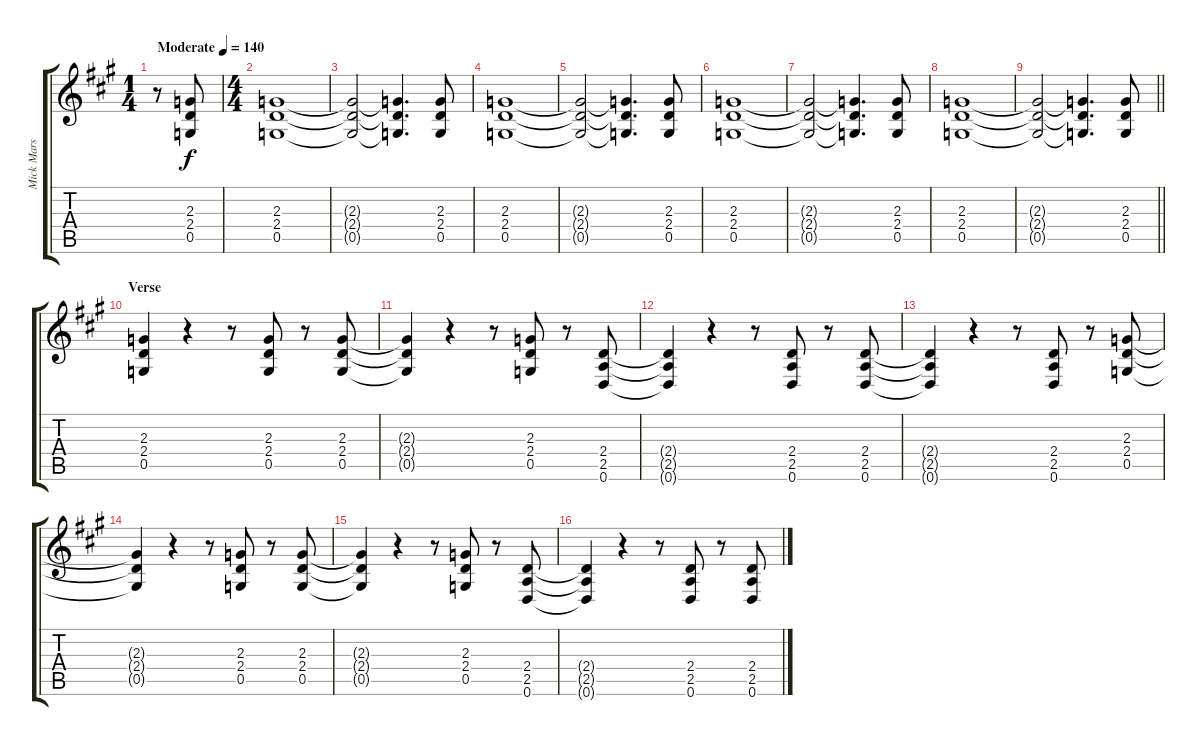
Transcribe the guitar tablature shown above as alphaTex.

\track ("Mick Mars - Rhytm - Guitar II" "Mick Mars ") {instrument distortionguitar}
\staff {score tabs}
\tuning (D4 A3 F3 C3 G2 D2) {hide}
\ts (1 4)
\tempo (140 "Moderate")
\clef g2
\ks a
r.8{dy f instrument distortionguitar} (2.3 2.4 0.5).8 |
\ts (4 4)
(2.3 2.4 0.5).1 |
(2.3{t} 2.4{t} 0.5{t}).2 (2.3{t} 2.4{t} 0.5{t}).4{d} (2.3 2.4 0.5).8 |
(2.3 2.4 0.5).1 |
(2.3{t} 2.4{t} 0.5{t}).2 (2.3{t} 2.4{t} 0.5{t}).4{d} (2.3 2.4 0.5).8 |
(2.3 2.4 0.5).1 |
(2.3{t} 2.4{t} 0.5{t}).2 (2.3{t} 2.4{t} 0.5{t}).4{d} (2.3 2.4 0.5).8 |
(2.3 2.4 0.5).1 |
\barLineRight lightlight
(2.3{t} 2.4{t} 0.5{t}).2 (2.3{t} 2.4{t} 0.5{t}).4{d} (2.3 2.4 0.5).8 |
\section ("" "Verse")
(2.3 2.4 0.5).4 r.4 r.8 (2.3 2.4 0.5).8 r.8 (2.3 2.4 0.5).8 |
(2.3{t} 2.4{t} 0.5{t}).4 r.4 r.8 (2.3 2.4 0.5).8 r.8 (2.4 2.5 0.6).8 |
(2.4{t} 2.5{t} 0.6{t}).4 r.4 r.8 (2.4 2.5 0.6).8 r.8 (2.4 2.5 0.6).8 |
(2.4{t} 2.5{t} 0.6{t}).4 r.4 r.8 (2.4 2.5 0.6).8 r.8 (2.3 2.4 0.5).8 |
(2.3{t} 2.4{t} 0.5{t}).4 r.4 r.8 (2.3 2.4 0.5).8 r.8 (2.3 2.4 0.5).8 |
(2.3{t} 2.4{t} 0.5{t}).4 r.4 r.8 (2.3 2.4 0.5).8 r.8 (2.4 2.5 0.6).8 |
(2.4{t} 2.5{t} 0.6{t}).4 r.4 r.8 (2.4 2.5 0.6).8 r.8 (2.4 2.5 0.6).8
